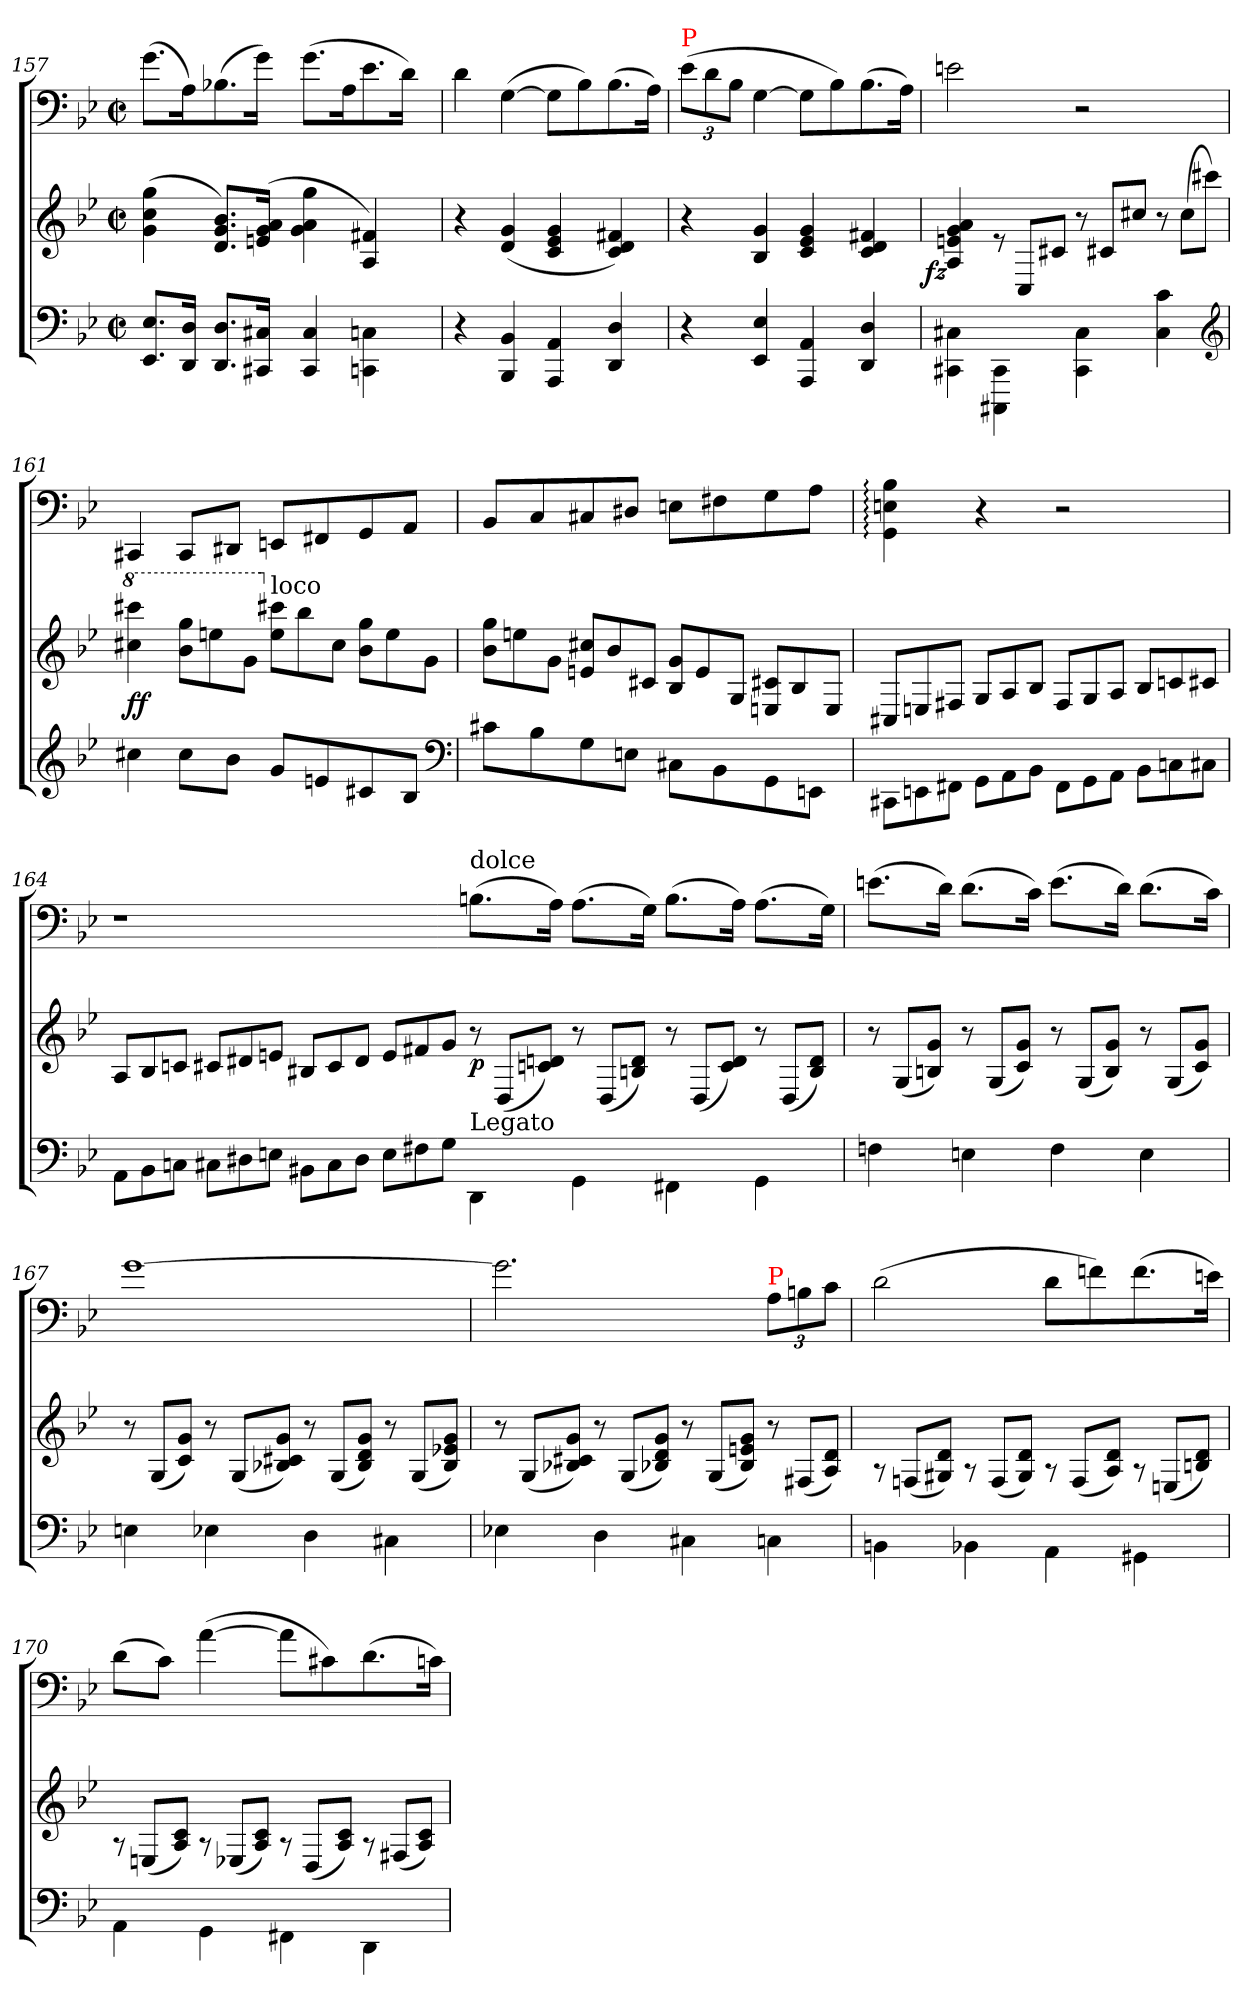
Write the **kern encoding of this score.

**kern	**kern	**dynam	**kern
*part2	*part2	*part2	*part1
*staff3	*staff2	*staff2/3	*staff1
*clefF4	*clefG2	*	*clefF4
*k[b-e-]	*k[b-e-]	*	*k[b-e-]
*M2/2	*M2/2	*	*M2/2
*met(c|)	*met(c|)	*	*met(c|)
=157	=157	=157	=157
8.E- 8.EE-L	(>4gg 4cc 4g	.	(>8.g!\L
16D 16DDJk	.	.	16A!k)
8.D 8.DDL	8.b- 8.g 8.dL)	.	(>8.B-X!
16C#X 16CC#XJk	(>16a 16g 16enJk	.	16g!Jk)
4C# 4CC#	4gg 4a 4g	.	(>8.g!\L
.	.	.	16A!k
4Cn\ 4CCn\	4f#X/ 4A/)	.	8.e-!
.	.	.	16d!Jk)
16ryy	16ryy	.	16ryy
=158	=158	=158	=158
4r	4r	.	4d!
4BB- 4BBB-	(<4g 4d	.	(>[4G!
4AA 4AAA	4g 4e- 4c	.	8G!\L]
.	.	.	8B-!)
4D 4DD	4f#X 4d 4c)	.	(>8.B-!
.	.	.	16A!Jk)
=159	=159	=159	=159
*	*	*	*Xbrackettup
!	!	!	!LO:TX:a:color=red:t=P
4r	4r	.	(>12e-!\L
.	.	.	12d!
.	.	.	12B-!J
4E- 4EE-	4g 4B-	.	[4G!
4AA 4AAA	4g 4e- 4c	.	8G!\L]
.	.	.	8B-!)
4D 4DD	4f#X 4d 4c	.	(>8.B-!
.	.	.	16A!Jk)
=160	=160	=160	=160
!	!	!LO:DY:rj	!
4C#X\ 4CC#X\	4a/ 4g/ 4en/ 4A/	fz	2en!
*	*Xtuplet	*	*
4CC#\ 4CCC#X\	12re	.	.
.	12C/L	.	.
.	12c#XJ	.	.
4C#\ 4CC#\	12r	.	2r
.	12c#XL	.	.
.	12cc#XJ	.	.
4c 4C#	12r	.	.
.	(>12cc#L	.	.
.	12ccc#XJ)	.	.
*clefG2	*	*	*
=161	=161	=161	=161
*	*8va	*	*
4cc#X	4cccc#X 4ccc#X	ff	4CC#X!
8cc#L	12ggg 12bb-L	.	8CC#!L
.	12eeen	.	.
8b-J	.	.	8DD#X!J
.	12ggJ	.	.
*	*X8va	*	*
!	!LO:TX:a:t=loco	!	!
8gL	12ccc#X 12eeL	.	8EEn!L
.	12bb-	.	.
8en	.	.	8FF#X!
.	12cc#J	.	.
8c#X	12gg 12b-L	.	8GG!
.	12ee	.	.
8B-J	.	.	8AA!J
.	12gJ	.	.
*clefF4	*	*	*
=162	=162	=162	=162
8c#XL	12gg 12b-L	.	8BB-!L
.	12een	.	.
8B-	.	.	8C!
.	12gJ	.	.
8G	12cc#X 12enL	.	8C#X!
.	12b-	.	.
8EnJ	.	.	8D#X!J
.	12c#XJ	.	.
8C#X\L	12g 12B-L	.	8En!\L
.	12e	.	.
8BB-	.	.	8F#X!
.	12G/J	.	.
8GG	12c#X 12EL	.	8G!
.	12B-/	.	.
8EEn\J	.	.	8A!J
.	12E/J	.	.
=163	=163	=163	=163
*Xtuplet	*	*	*
12CC#X\L	12C#XL	.	4B-!: 4En!: 4GG!:
12EEn\	12En/	.	.
12FF#XJ	12F#XJ	.	.
12GG\L	12G/L	.	4r
12AA\	12A/	.	.
12BB-\J	12B-/J	.	.
12FF#\L	12F#/L	.	2r
12GG\	12G/	.	.
12AA\J	12A/J	.	.
12BB-\L	12B-/L	.	.
12Cn\	12cn/	.	.
12C#XJ	12c#XJ	.	.
=164	=164	=164	=164
12AA\L	12A/L	.	1rF
12BB-\	12B-/	.	.
12Cn\J	12cn/J	.	.
12C#XL	12c#XL	.	.
12D#X	12d#X	.	.
12EnJ	12enJ	.	.
12BB#X\L	12B#XL	.	.
12C#	12c#	.	.
12D#J	12d#J	.	.
12EL	12eL	.	.
12F#X	12f#X	.	.
12GJ	12gJ	.	.
!	!	!	!LO:TX:a:t=dolce
!LO:TX:a:t=Legato	!	!	!
4DD\	12r	p	(>8.B!\L
.	(>12D/L	.	.
.	12d 12cJ)	.	.
.	.	.	16A!Jk)
4GG\	12r	.	(>8.A!\L
.	(>12D/L	.	.
.	12d 12BJ)	.	.
.	.	.	16G!Jk)
4FF#\	12r	.	(>8.B!\L
.	(>12D/L	.	.
.	12d 12cJ)	.	.
.	.	.	16A!Jk)
4GG\	12r	.	(>8.A!\L
.	(>12D/L	.	.
.	12d 12BJ)	.	.
.	.	.	16G!Jk)
=166	=166	=166	=166
4Fn	12r	.	(>8.e!\L
.	(>12G/L	.	.
.	12g 12BJ)	.	.
.	.	.	16d!Jk)
4E	12r	.	(>8.d!\L
.	(>12G/L	.	.
.	12g 12cJ)	.	.
.	.	.	16c!Jk)
4F	12r	.	(>8.e!\L
.	(>12G/L	.	.
.	12g 12BJ)	.	.
.	.	.	16d!Jk)
4E	12r	.	(>8.d!\L
.	(>12G/L	.	.
.	12g 12cJ)	.	.
.	.	.	16c!Jk)
=167	=167	=167	=167
4En	12r	.	[1g!
.	(>12G/L	.	.
.	12g 12cJ)	.	.
4E-X	12r	.	.
.	(>12G/L	.	.
.	12g 12c#X 12B-XJ)	.	.
4D	12r	.	.
.	(>12G/L	.	.
.	12g 12d 12B-J)	.	.
4C#X\	12r	.	.
.	(>12G/L	.	.
.	12g 12e-X 12B-J)	.	.
=168	=168	=168	=168
4E-X	12r	.	2.g!]
.	(>12G/L	.	.
.	12g 12c#X 12B-XJ)	.	.
4D	12r	.	.
.	(>12G/L	.	.
.	12g 12d 12B-XJ)	.	.
4C#X\	12r	.	.
.	(>12G/L	.	.
.	12g 12en 12B-J)	.	.
!	!	!	!LO:TX:a:color=red:t=P
4Cn\	12r	.	12A!\L
.	(>12F#/L	.	12B!
.	12d/ 12A/J)	.	12c!J
=169	=169	=169	=169
4BB\	12rA	.	(>2d!
.	(>12Fn/L	.	.
.	12d/ 12G#X/J)	.	.
4BB-X\	12rA	.	.
.	(>12F/L	.	.
.	12d/ 12G#/J)	.	.
4AA\	12rA	.	8d!\L
.	(>12F/L	.	.
.	.	.	8fn!)
.	12d/ 12A/J)	.	.
4GG#X\	12rA	.	(>8.f!
.	(>12E/L	.	.
.	12d/ 12Bn/J)	.	.
.	.	.	16e!Jk)
=170	=170	=170	=170
4AA\	12rA	.	(>8d!\L
.	(>12E/L	.	.
.	.	.	8c!J)
.	12c/ 12A/J)	.	.
4GG\	12rA	.	(>[4a!
.	(>12E-XL	.	.
.	12c/ 12A/J)	.	.
4FF#\	12rA	.	8a!\L]
.	(>12D/L	.	.
.	.	.	8c#X!)
.	12c/ 12A/J)	.	.
4DD\	12rA	.	(>8.d!
.	(>12F#/L	.	.
.	12c/ 12A/J)	.	.
.	.	.	16cn!Jk)
=	=	=	=
*-	*-	*-	*-
